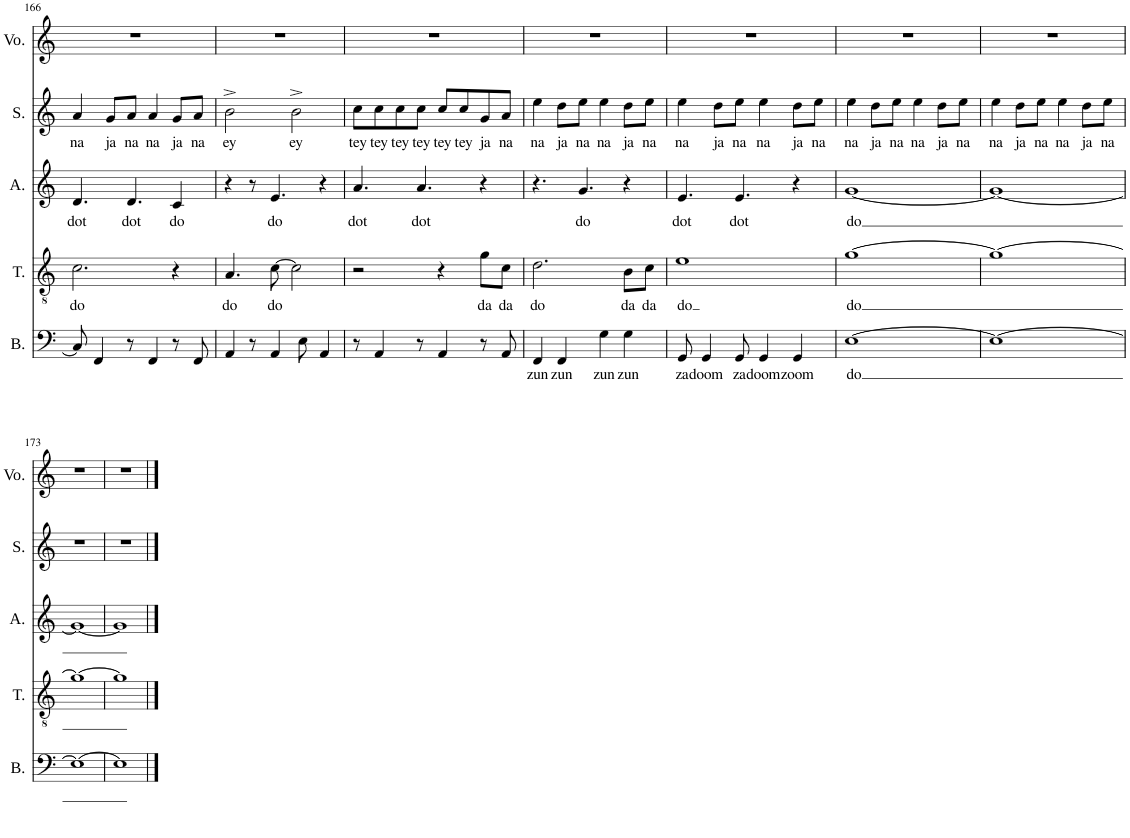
**kern	**text	**kern	**text	**kern	**text	**kern	**text	**kern
*part5	*part5	*part4	*part4	*part3	*part3	*part2	*part2	*part1
*staff5	*staff5	*staff4	*staff4	*staff3	*staff3	*staff2	*staff2	*staff1
*I"Bass	*	*I"Tenor	*	*I"Alto	*	*I"Soprano	*	*I"Voice
*I'B.	*	*I'T.	*	*I'A.	*	*I'S.	*	*I'Vo.
!!LO:PB:g=z
*clefF4	*	*clefGv2	*	*clefG2	*	*clefG2	*	*clefG2
*k[]	*	*k[]	*	*k[]	*	*k[]	*	*k[]
*M4/4	*	*M4/4	*	*M4/4	*	*M4/4	*	*M4/4
=166	=166	=166	=166	=166	=166	=166	=166	=166
!	!	!	!LO:LY:b	!	!LO:LY:b	!	!LO:LY:b	!
8C/]	.	2.c\	do	4.d/	dot	4a/	na	1r
4FF/	.	.	.	.	.	.	.	.
!	!	!	!	!	!	!	!LO:LY:b	!
.	.	.	.	.	.	8g/L	ja	.
!	!	!	!	!	!LO:LY:b	!	!LO:LY:b	!
8r	.	.	.	4.d/	dot	8a/J	na	.
!	!	!	!	!	!	!	!LO:LY:b	!
4FF/	.	.	.	.	.	4a/	na	.
!	!	!	!	!	!LO:LY:b	!	!LO:LY:b	!
8r	.	4r	.	4c/	do	8g/L	ja	.
!	!	!	!	!	!	!	!LO:LY:b	!
8FF/	.	.	.	.	.	8a/J	na	.
=167	=167	=167	=167	=167	=167	=167	=167	=167
!	!	!	!LO:LY:b	!	!	!	!LO:LY:b	!
4AA/	.	4.A/	do	4r	.	2b^\	ey	1r
8r	.	.	.	8r	.	.	.	.
!	!	!	!LO:LY:b	!	!LO:LY:b	!	!	!
4AA/	.	[8c\	do	4.e/	do	.	.	.
!	!	!	!	!	!	!	!LO:LY:b	!
.	.	2c\]	.	.	.	2b^\	ey	.
8E\	.	.	.	.	.	.	.	.
4AA/	.	.	.	4r	.	.	.	.
=168	=168	=168	=168	=168	=168	=168	=168	=168
!	!	!	!	!	!LO:LY:b	!	!LO:LY:b	!
8r	.	2r	.	4.a/	dot	8cc\L	tey	1r
!	!	!	!	!	!	!	!LO:LY:b	!
4AA/	.	.	.	.	.	8cc\	tey	.
!	!	!	!	!	!	!	!LO:LY:b	!
.	.	.	.	.	.	8cc\	tey	.
!	!	!	!	!	!LO:LY:b	!	!LO:LY:b	!
8r	.	.	.	4.a/	dot	8cc\J	tey	.
!	!	!	!	!	!	!	!LO:LY:b	!
4AA/	.	4r	.	.	.	8cc/L	tey	.
!	!	!	!	!	!	!	!LO:LY:b	!
.	.	.	.	.	.	8cc/	tey	.
!	!	!	!LO:LY:b	!	!	!	!LO:LY:b	!
8r	.	8g\L	da	4r	.	8g/	ja	.
!	!	!	!LO:LY:b	!	!	!	!LO:LY:b	!
8AA/	.	8c\J	da	.	.	8a/J	na	.
=169	=169	=169	=169	=169	=169	=169	=169	=169
!	!LO:LY:b	!	!LO:LY:b	!	!	!	!LO:LY:b	!
4FF/	zun	2.d\	do	4.r	.	4ee\	na	1r
!	!LO:LY:b	!	!	!	!	!	!LO:LY:b	!
4FF/	zun	.	.	.	.	8dd\L	ja	.
!	!	!	!	!	!LO:LY:b	!	!LO:LY:b	!
.	.	.	.	4.g/	do	8ee\J	na	.
!	!LO:LY:b	!	!	!	!	!	!LO:LY:b	!
4G\	zun	.	.	.	.	4ee\	na	.
!	!LO:LY:b	!	!LO:LY:b	!	!	!	!LO:LY:b	!
4G\	zun	8B\L	da	4r	.	8dd\L	ja	.
!	!	!	!LO:LY:b	!	!	!	!LO:LY:b	!
.	.	8c\J	da	.	.	8ee\J	na	.
=170	=170	=170	=170	=170	=170	=170	=170	=170
!	!LO:LY:b	!	!LO:LY:b	!	!LO:LY:b	!	!LO:LY:b	!
8GG/	za	1e	do	4.e/	dot	4ee\	na	1r
!	!LO:LY:b	!	!	!	!	!	!	!
4GG/	doom	.	.	.	.	.	.	.
!	!	!	!	!	!	!	!LO:LY:b	!
.	.	.	.	.	.	8dd\L	ja	.
!	!LO:LY:b	!	!	!	!LO:LY:b	!	!LO:LY:b	!
8GG/	za	.	.	4.e/	dot	8ee\J	na	.
!	!LO:LY:b	!	!	!	!	!	!LO:LY:b	!
4GG/	doom	.	.	.	.	4ee\	na	.
!	!LO:LY:b	!	!	!	!	!	!LO:LY:b	!
4GG/	zoom	.	.	4r	.	8dd\L	ja	.
!	!	!	!	!	!	!	!LO:LY:b	!
.	.	.	.	.	.	8ee\J	na	.
=171	=171	=171	=171	=171	=171	=171	=171	=171
!	!LO:LY:b	!	!LO:LY:b	!	!LO:LY:b	!	!LO:LY:b	!
[1E	do	[1g	do	[1g	do	4ee\	na	1r
!	!	!	!	!	!	!	!LO:LY:b	!
.	.	.	.	.	.	8dd\L	ja	.
!	!	!	!	!	!	!	!LO:LY:b	!
.	.	.	.	.	.	8ee\J	na	.
!	!	!	!	!	!	!	!LO:LY:b	!
.	.	.	.	.	.	4ee\	na	.
!	!	!	!	!	!	!	!LO:LY:b	!
.	.	.	.	.	.	8dd\L	ja	.
!	!	!	!	!	!	!	!LO:LY:b	!
.	.	.	.	.	.	8ee\J	na	.
=172	=172	=172	=172	=172	=172	=172	=172	=172
!	!	!	!	!	!	!	!LO:LY:b	!
1E_	.	1g_	.	1g_	.	4ee\	na	1r
!	!	!	!	!	!	!	!LO:LY:b	!
.	.	.	.	.	.	8dd\L	ja	.
!	!	!	!	!	!	!	!LO:LY:b	!
.	.	.	.	.	.	8ee\J	na	.
!	!	!	!	!	!	!	!LO:LY:b	!
.	.	.	.	.	.	4ee\	na	.
!	!	!	!	!	!	!	!LO:LY:b	!
.	.	.	.	.	.	8dd\L	ja	.
!	!	!	!	!	!	!	!LO:LY:b	!
.	.	.	.	.	.	8ee\J	na	.
!!LO:LB:g=z
=173	=173	=173	=173	=173	=173	=173	=173	=173
1E_	.	1g_	.	1g_	.	1r	.	1r
=174	=174	=174	=174	=174	=174	=174	=174	=174
1E]	.	1g]	.	1g]	.	1r	.	1r
==	==	==	==	==	==	==	==	==
*-	*-	*-	*-	*-	*-	*-	*-	*-
